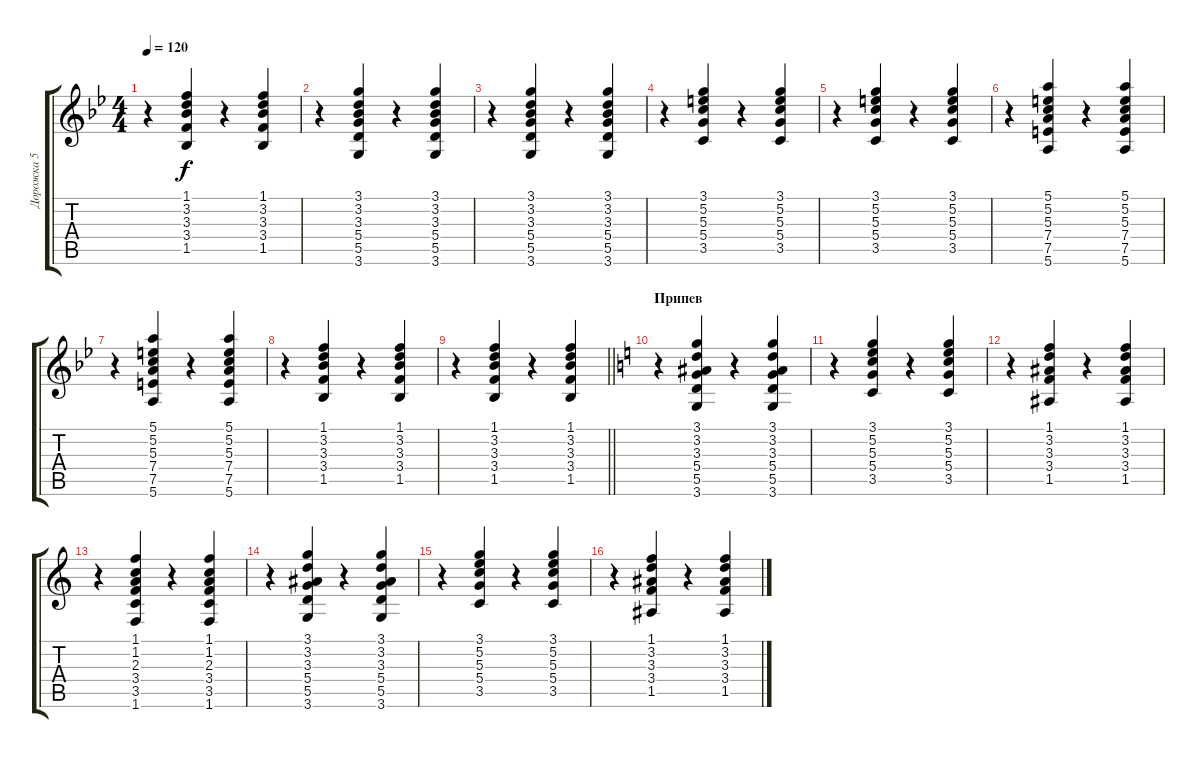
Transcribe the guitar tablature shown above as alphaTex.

\track ("Дорожка 5" "Дорожка 5") {instrument acousticguitarsteel}
\staff {score tabs}
\tuning (E4 B3 G3 D3 A2 E2) {hide}
\ts (4 4)
\tempo 120
\clef g2
\ks gminor
r.4{dy f} (1.1 3.2 3.3 3.4 1.5).4 r.4 (1.1 3.2 3.3 3.4 1.5).4 |
r.4 (3.1 3.2 3.3 5.4 5.5 3.6).4 r.4 (3.1 3.2 3.3 5.4 5.5 3.6).4 |
r.4 (3.1 3.2 3.3 5.4 5.5 3.6).4 r.4 (3.1 3.2 3.3 5.4 5.5 3.6).4 |
r.4 (3.1 5.2 5.3 5.4 3.5).4 r.4 (3.1 5.2 5.3 5.4 3.5).4 |
r.4 (3.1 5.2 5.3 5.4 3.5).4 r.4 (3.1 5.2 5.3 5.4 3.5).4 |
r.4 (5.1 5.2 5.3 7.4 7.5 5.6).4 r.4 (5.1 5.2 5.3 7.4 7.5 5.6).4 |
r.4 (5.1 5.2 5.3 7.4 7.5 5.6).4 r.4 (5.1 5.2 5.3 7.4 7.5 5.6).4 |
r.4 (1.1 3.2 3.3 3.4 1.5).4 r.4 (1.1 3.2 3.3 3.4 1.5).4 |
\barLineRight lightlight
r.4 (1.1 3.2 3.3 3.4 1.5).4 r.4 (1.1 3.2 3.3 3.4 1.5).4 |
\section ("" "Припев")
\ks c
r.4 (3.1 3.2 3.3 5.4 5.5 3.6).4 r.4 (3.1 3.2 3.3 5.4 5.5 3.6).4 |
r.4 (3.1 5.2 5.3 5.4 3.5).4 r.4 (3.1 5.2 5.3 5.4 3.5).4 |
r.4 (1.1 3.2 3.3 3.4 1.5).4 r.4 (1.1 3.2 3.3 3.4 1.5).4 |
r.4 (1.1 1.2 2.3 3.4 3.5 1.6).4 r.4 (1.1 1.2 2.3 3.4 3.5 1.6).4 |
r.4 (3.1 3.2 3.3 5.4 5.5 3.6).4 r.4 (3.1 3.2 3.3 5.4 5.5 3.6).4 |
r.4 (3.1 5.2 5.3 5.4 3.5).4 r.4 (3.1 5.2 5.3 5.4 3.5).4 |
r.4 (1.1 3.2 3.3 3.4 1.5).4 r.4 (1.1 3.2 3.3 3.4 1.5).4
